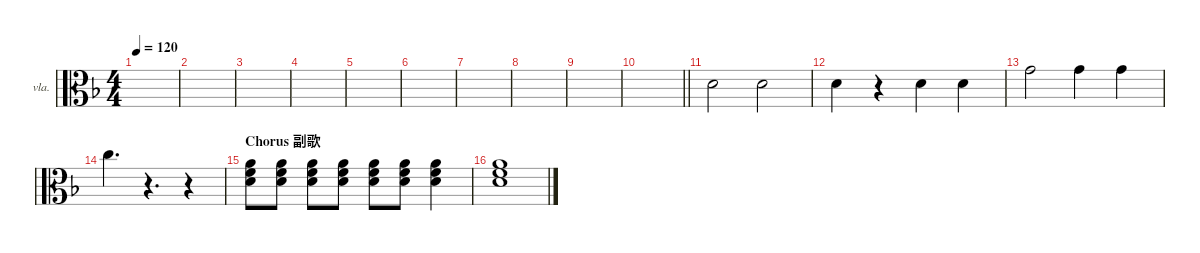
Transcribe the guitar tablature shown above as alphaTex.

\defaultSystemsLayout 4
\hideDynamics
\bracketExtendMode nobrackets
\firstSystemTrackNameOrientation horizontal
\track ("Viola" "vla.") {instrument viola}
\staff {score}
\tuning (A4 D4 G3 C3)
\ts (4 4)
\tempo 120
\clef c3
\ks dminor
|
|
|
|
|
|
|
|
|
\barLineRight lightlight
|
0.2{acc forcenatural}.2 0.2{acc forcenatural}.2 |
0.2{acc forcenatural}.4 r.4 0.2{acc forcenatural}.4 0.2{acc forcenatural}.4 |
5.2{acc forcenatural}.2 5.2{acc forcenatural}.4 5.2{acc forcenatural}.4 |
3.1{acc forcenatural}.4{d} r.4{d} r.4 |
\section ("" "Chorus 副歌")
(0.2{acc forcenatural} 10.3{acc forcenatural} 0.1{acc forcenatural}).8 (0.2{acc forcenatural} 10.3{acc forcenatural} 0.1{acc forcenatural}).8 (0.2{acc forcenatural} 10.3{acc forcenatural} 0.1{acc forcenatural}).8 (0.2{acc forcenatural} 10.3{acc forcenatural} 0.1{acc forcenatural}).8 (0.2{acc forcenatural} 10.3{acc forcenatural} 0.1{acc forcenatural}).8 (0.2{acc forcenatural} 10.3{acc forcenatural} 0.1{acc forcenatural}).8 (0.2{acc forcenatural} 10.3{acc forcenatural} 0.1{acc forcenatural}).4 |
(0.2{acc forcenatural} 10.3{acc forcenatural} 0.1{acc forcenatural}).1
